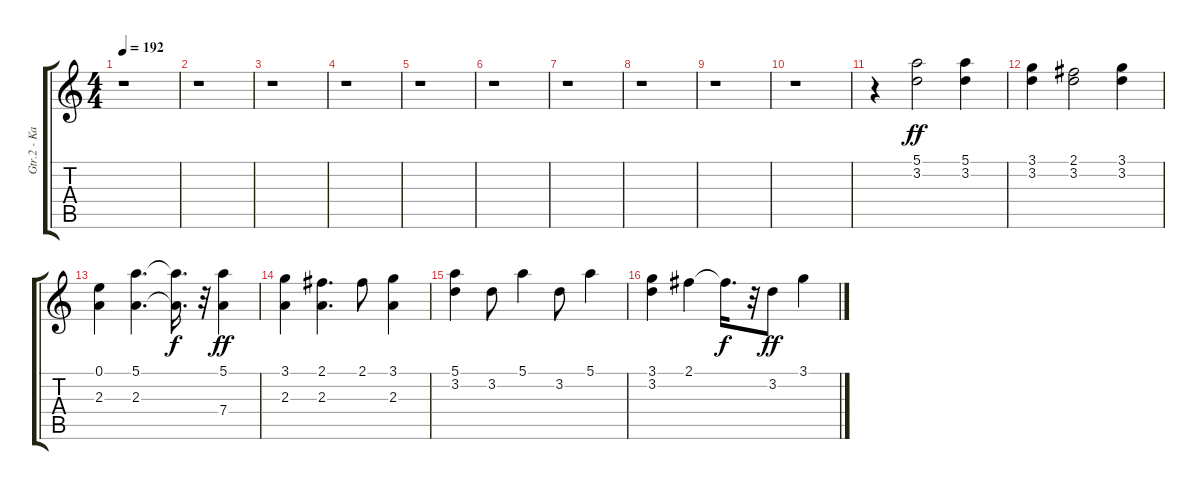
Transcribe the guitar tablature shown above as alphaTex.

\track ("Gtr.2 - Ka" "Gtr.2 - Ka") {instrument distortionguitar}
\staff {score tabs}
\tuning (E4 B3 G3 D3 A2 E2) {hide}
\ts (4 4)
\tempo 192
\clef g2
\ks c
r.1{dy ff} |
r.1 |
r.1 |
r.1 |
r.1 |
r.1 |
r.1 |
r.1 |
r.1 |
r.1 |
r.4 (5.1 3.2).2{balance 8} (5.1 3.2).4 |
(3.1 3.2).4 (2.1 3.2).2 (3.1 3.2).4 |
(0.1 2.3).4 (5.1 2.3).4{d} (5.1{t} 2.3{t}).16{d dy f} r.32 (5.1 7.4).4{dy ff} |
(3.1 2.3).4 (2.1 2.3).4{d} 2.1.8 (3.1 2.3).4 |
(5.1 3.2).4 3.2.8 5.1.4 3.2.8 5.1.4 |
(3.1 3.2).4 2.1.4 2.1{t}.16{d dy f} r.32 3.2.8{dy ff} 3.1.4
